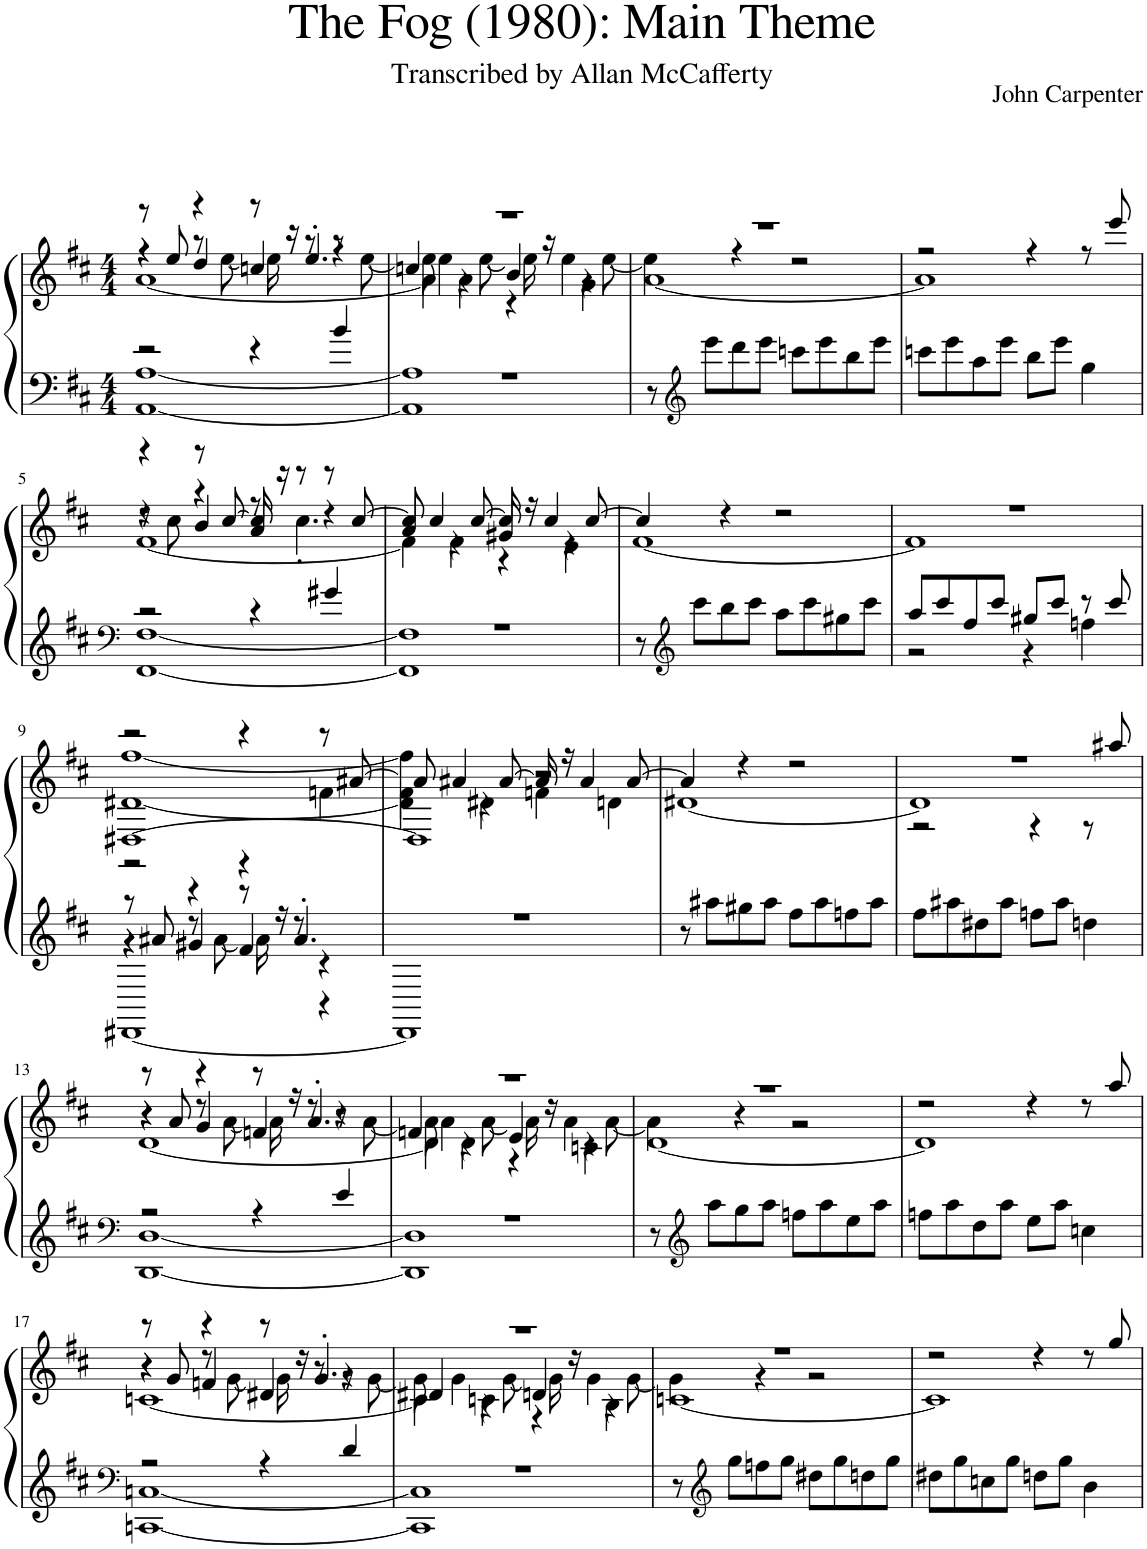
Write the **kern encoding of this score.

**kern	**kern
*part1	*part1
*staff2	*staff1
*I"Piano, the_fog_theme	*
*I'Pno.	*
*clefF4	*clefG2
*k[f#c#]	*k[f#c#]
*M4/4	*M4/4
=1	=1
*^	*^
*	*	*	*^
*	*	*	*	*^
2r	[1AA [1A	8r	4r	4r	[1a
.	.	8ee/	.	.	.
.	.	4r	8r	4dd/	.
.	.	.	[8ee\	.	.
4r	.	8r	16ee\]	4ccn/	.
.	.	.	16r	.	.
.	.	4.ee'/	8r	.	.
4b/	.	.	8r	4r	.
.	.	.	[8ee\	.	.
=2	=2	=2	=2	=2	=2
1r	1AA] 1A]	1r	8ee\]	4ccn/	4a\]
.	.	.	4ee\	.	.
.	.	.	.	4r	4a\
.	.	.	[8ee\	.	.
.	.	.	16ee\]	4b/	4r
.	.	.	16r	.	.
.	.	.	4ee\	.	.
.	.	.	.	4r	4g\
.	.	.	[8ee\	.	.
*v	*v	*	*	*	*
*	*	*	*v	*v
=3	=3	=3	=3
8r	1r	4ee\]	[1a
*clefG2	*	*	*
8eee\L	.	.	.
8ddd\	.	4r	.
8eee\J	.	.	.
8cccn\L	.	2r	.
8eee\	.	.	.
8bb\	.	.	.
8eee\J	.	.	.
*	*	*v	*v
=4	=4	=4
8cccn\L	2r	1a]
8eee\	.	.
8aa\	.	.
8eee\J	.	.
8bb\L	4r	.
8eee\J	.	.
4gg\	8r	.
.	8eee/	.
*	*v	*v
!!LO:LB:g=z
=5	=5
*clefF4	*
*^	*^
*	*	*	*^
*	*	*	*	*^
2r	[1FF# [1F#	4r	8r	4r	[1f#
.	.	.	8cc#\	.	.
.	.	8r	4r	4b/	.
.	.	[8cc#/	.	.	.
4r	.	16cc#/]	8r	4a/	.
.	.	16r	.	.	.
.	.	8r	4.cc#'\	.	.
4g#X/	.	8r	.	4r	.
.	.	[8cc#/	.	.	.
*	*	*	*	*v	*v
=6	=6	=6	=6	=6
1r	1FF#] 1F#]	8cc#/]	4a/	4f#\]
.	.	4cc#/	.	.
.	.	.	4r	4f#\
.	.	[8cc#/	.	.
.	.	16cc#/]	4g#X/	4r
.	.	16r	.	.
.	.	4cc#/	.	.
.	.	.	4r	4e\
.	.	[8cc#/	.	.
*v	*v	*	*	*
*	*	*v	*v
=7	=7	=7
8r	4cc#/]	[1f#
*clefG2	*	*
8ccc#\L	.	.
8bb\	4r	.
8ccc#\J	.	.
8aa\L	2r	.
8ccc#\	.	.
8gg#X\	.	.
8ccc#\J	.	.
=8	=8	=8
*^	*	*
8aa/L	2r	1r	1f#]
8ccc#/	.	.	.
8ff#/	.	.	.
8ccc#/J	.	.	.
8gg#X/L	4r	.	.
8ccc#/J	.	.	.
8r	4ffn\	.	.
8ccc#/	.	.	.
!!LO:LB:g=z
=9	=9	=9	=9
*^	*^	*^	*^
8r	4r	4r	[1DD#X	2r	[1d#X [1ff#	[1D#X	2r
8a#X/	.	.	.	.	.	.	.
4r	8r	4g#X/	.	.	.	.	.
.	[8a#\	.	.	.	.	.	.
8r	16a#\]	4f#/	.	4r	.	.	4r
.	16r	.	.	.	.	.	.
4.a#'/	8r	.	.	.	.	.	.
.	4r	4r	.	8r	.	.	4fn\
.	.	.	.	[8a#X/	.	.	.
*	*v	*v	*v	*	*	*	*
=10	=10	=10	=10	=10	=10
1r	1DD#]	8a#/]	4d#\] 4ff#\]	1D#]	4f#\
.	.	4a#X/	.	.	.
.	.	.	4r	.	4d#X\
.	.	[8a#/	.	.	.
.	.	16a#/]	2r	.	4fn\
.	.	16r	.	.	.
.	.	4a#/	.	.	.
.	.	.	.	.	4dn\
.	.	[8a#/	.	.	.
*v	*v	*	*	*	*
*	*	*v	*v	*v
=11	=11	=11
8r	4a#/]	[1d#X
8aa#X\L	.	.
8gg#X\	4r	.
8aa#\J	.	.
8ff#\L	2r	.
8aa#\	.	.
8ffn\	.	.
8aa#\J	.	.
=12	=12	=12
*	*	*^
8ff#\L	1r	1d#]	2r
8aa#X\	.	.	.
8dd#X\	.	.	.
8aa#\J	.	.	.
8ffn\L	.	.	4r
8aa#\J	.	.	.
4ddn\	.	.	8r
.	.	.	8aa#X/
*	*v	*v	*v
!!LO:LB:g=z
=13	=13
*clefF4	*
*^	*^
*	*	*	*^
*	*	*	*	*^
2r	[1DD [1D	8r	4r	4r	[1d
.	.	8a/	.	.	.
.	.	4r	8r	4g/	.
.	.	.	[8a\	.	.
4r	.	8r	16a\]	4fn/	.
.	.	.	16r	.	.
.	.	4.a'/	8r	.	.
4e/	.	.	8r	4r	.
.	.	.	[8a\	.	.
=14	=14	=14	=14	=14	=14
1r	1DD] 1D]	1r	8a\]	4fn/	4d\]
.	.	.	4a\	.	.
.	.	.	.	4r	4d\
.	.	.	[8a\	.	.
.	.	.	16a\]	4e/	4r
.	.	.	16r	.	.
.	.	.	4a\	.	.
.	.	.	.	4r	4cn\
.	.	.	[8a\	.	.
*v	*v	*	*	*	*
*	*	*	*v	*v
=15	=15	=15	=15
8r	1r	4a\]	[1d
*clefG2	*	*	*
8aa\L	.	.	.
8gg\	.	4r	.
8aa\J	.	.	.
8ffn\L	.	2r	.
8aa\	.	.	.
8ee\	.	.	.
8aa\J	.	.	.
*	*	*v	*v
=16	=16	=16
8ffn\L	2r	1d]
8aa\	.	.
8dd\	.	.
8aa\J	.	.
8ee\L	4r	.
8aa\J	.	.
4ccn\	8r	.
.	8aa/	.
*	*v	*v
!!LO:LB:g=z
=17	=17
*clefF4	*
*^	*^
*	*	*	*^
*	*	*	*	*^
2r	[1CCn [1Cn	8r	4r	4r	[1cn
.	.	8g/	.	.	.
.	.	4r	8r	4fn/	.
.	.	.	[8g\	.	.
4r	.	8r	16g\]	4d#X/	.
.	.	.	16r	.	.
.	.	4.g'/	8r	.	.
4d/	.	.	8r	4r	.
.	.	.	[8g\	.	.
=18	=18	=18	=18	=18	=18
1r	1CC] 1C]	1r	8g\]	4d#X/	4c\]
.	.	.	4g\	.	.
.	.	.	.	4r	4cn\
.	.	.	[8g\	.	.
.	.	.	16g\]	4dn/	4r
.	.	.	16r	.	.
.	.	.	4g\	.	.
.	.	.	.	4r	4B\
.	.	.	[8g\	.	.
*v	*v	*	*	*	*
*	*	*	*v	*v
=19	=19	=19	=19
8r	1r	4g\]	[1cn
*clefG2	*	*	*
8gg\L	.	.	.
8ffn\	.	4r	.
8gg\J	.	.	.
8dd#X\L	.	2r	.
8gg\	.	.	.
8ddn\	.	.	.
8gg\J	.	.	.
*	*	*v	*v
=20	=20	=20
8dd#X\L	2r	1c]
8gg\	.	.
8ccn\	.	.
8gg\J	.	.
8ddn\L	4r	.
8gg\J	.	.
4b\	8r	.
.	8gg/	.
*	*v	*v
=	=
*-	*-
